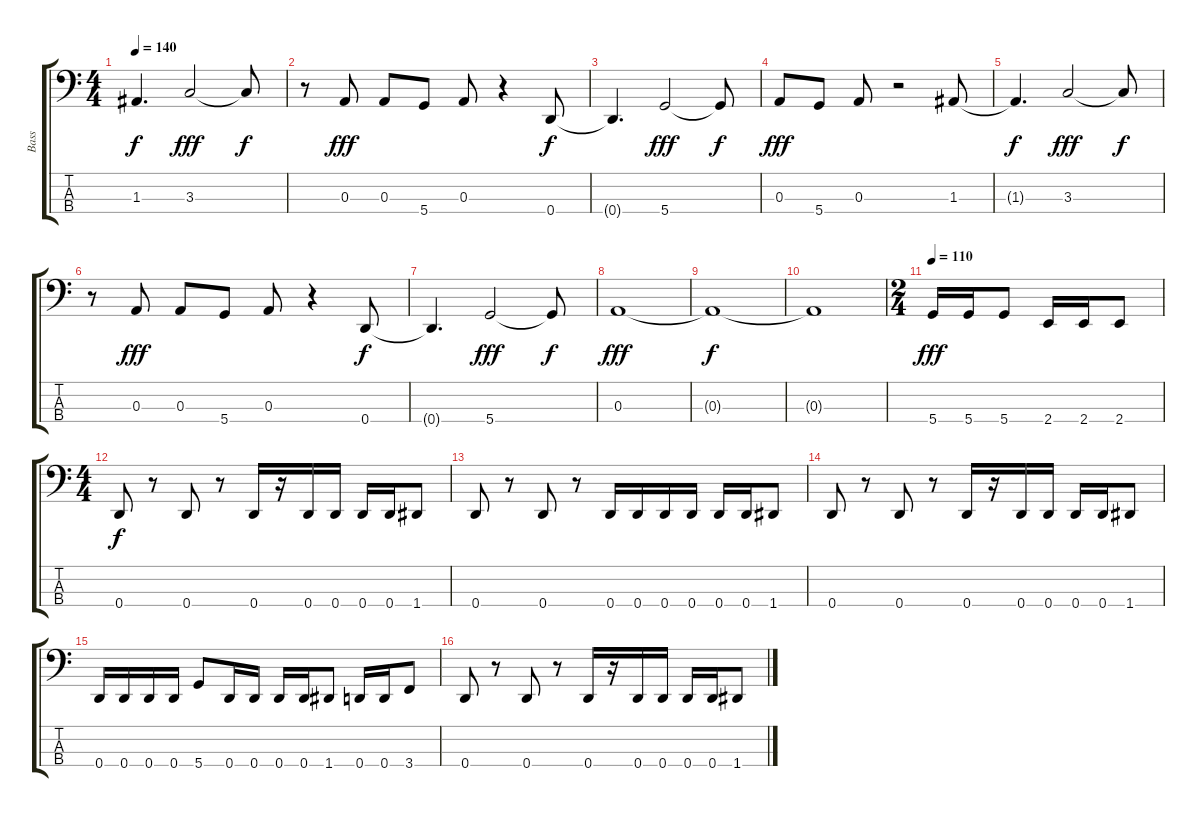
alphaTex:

\track ("Bass" "Bass") {instrument electricbasspick}
\staff {score tabs}
\tuning (G2 D2 A1 D1) {hide}
\ts (4 4)
\tempo 140
\clef f4
\ks c
1.3{t}.4{d dy f} 3.3.2{dy fff} 3.3{t}.8{dy f} |
r.8 0.3.8{dy fff} 0.3.8 5.4.8 0.3.8 r.4 0.4.8{dy f} |
0.4{t}.4{d} 5.4.2{dy fff} 5.4{t}.8{dy f} |
0.3.8{dy fff} 5.4.8 0.3.8 r.2 1.3.8 |
1.3{t}.4{d dy f} 3.3.2{dy fff} 3.3{t}.8{dy f} |
r.8 0.3.8{dy fff} 0.3.8 5.4.8 0.3.8 r.4 0.4.8{dy f} |
0.4{t}.4{d} 5.4.2{dy fff} 5.4{t}.8{dy f} |
0.3.1{dy fff} |
0.3{t}.1{dy f} |
0.3{t}.1 |
\ts (2 4)
\tempo 110
5.4.16{dy fff} 5.4.16 5.4.8 2.4.16 2.4.16 2.4.8 |
\ts (4 4)
0.4.8{dy f} r.8 0.4.8 r.8 0.4.16 r.16 0.4.16 0.4.16 0.4.16 0.4.16 1.4.8 |
0.4.8 r.8 0.4.8 r.8 0.4.16 0.4.16 0.4.16 0.4.16 0.4.16 0.4.16 1.4.8 |
0.4.8 r.8 0.4.8 r.8 0.4.16 r.16 0.4.16 0.4.16 0.4.16 0.4.16 1.4.8 |
0.4.16 0.4.16 0.4.16 0.4.16 5.4.8 0.4.16 0.4.16 0.4.16 0.4.16 1.4.8 0.4.16 0.4.16 3.4.8 |
0.4.8 r.8 0.4.8 r.8 0.4.16 r.16 0.4.16 0.4.16 0.4.16 0.4.16 1.4.8
